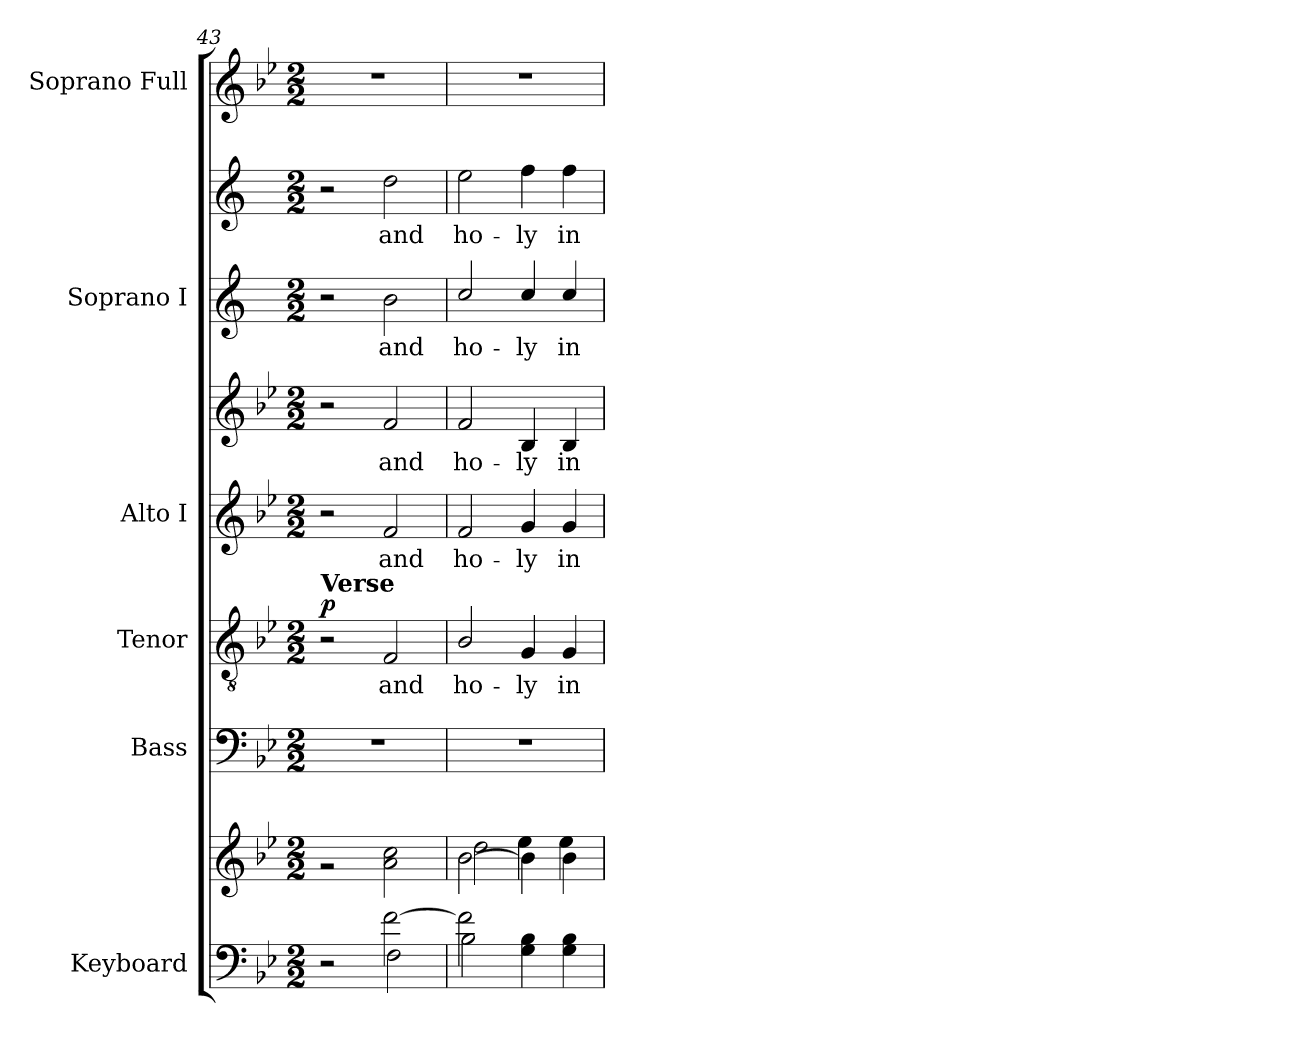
**kern	**kern	**kern	**kern	**text	**dynam	**kern	**text	**kern	**text	**kern	**text	**kern	**text	**kern
*part6	*part6	*part5	*part4	*part4	*part4	*part3	*part3	*part3	*part3	*part2	*part2	*part2	*part2	*part1
*staff9	*staff8	*staff7	*staff6	*staff6	*staff6	*staff5	*staff5	*staff4	*staff4	*staff3	*staff3	*staff2	*staff2	*staff1
*I"Keyboard	*	*I"Bass	*I"Tenor	*	*	*I"Alto I	*	*	*	*I"Soprano I	*	*	*	*I"Soprano Full
*	*	*I'B	*I'T	*	*	*I'A	*	*	*	*I'S	*	*	*	*I'S
*clefF4	*clefG2	*clefF4	*clefGv2	*	*	*clefG2	*	*clefG2	*	*clefG2	*	*clefG2	*	*clefG2
*	*	*	*	*	*	*	*	*	*	*ITrd1c2	*	*ITrd1c2	*	*
*k[b-e-]	*k[b-e-]	*k[b-e-]	*k[b-e-]	*	*	*k[b-e-]	*	*k[b-e-]	*	*k[b-e-]	*	*k[b-e-]	*	*k[b-e-]
*B-:	*B-:	*B-:	*B-:	*	*	*B-:	*	*B-:	*	*B-:	*	*B-:	*	*B-:
*M2/2	*M2/2	*M2/2	*M2/2	*	*	*M2/2	*	*M2/2	*	*M2/2	*	*M2/2	*	*M2/2
=43	=43	=43	=43	=43	=43	=43	=43	=43	=43	=43	=43	=43	=43	=43
*^	*^	*	*	*	*	*	*	*	*	*	*	*	*	*
!	!	!	!	!	!LO:TX:a:B:t=Verse	!	!	!	!	!	!	!	!	!	!	!
!	!	!	!	!	!	!	!LO:DY:b	!	!	!	!	!	!	!	!	!
2r	2ryy	1ryy	2r	1r	2r	.	p	2r	.	2r	.	2r	.	2r	.	1r
!	!	!	!	!	!	!LO:LY:b	!	!	!LO:LY:b	!	!LO:LY:b	!	!LO:LY:b	!	!LO:LY:b	!
[2f\	2F\	.	2a\ 2cc\	.	2F	and	.	2f	and	2f	and	2a	and	2cc	and	.
=44	=44	=44	=44	=44	=44	=44	=44	=44	=44	=44	=44	=44	=44	=44	=44	=44
!	!	!	!	!	!	!LO:LY:b	!	!	!LO:LY:b	!	!LO:LY:b	!	!LO:LY:b	!	!LO:LY:b	!
2f\]	2B-\	[2b-\	2dd\	1r	2B-/	ho-	.	2f	ho-	2f	ho-	2b-/	ho-	2dd	ho-	1r
!	!	!	!	!	!	!LO:LY:b	!	!	!LO:LY:b	!	!LO:LY:b	!	!LO:LY:b	!	!LO:LY:b	!
4G\ 4B-\	2ryy	4b-\]	4ee-\	.	4G	-ly	.	4g	-ly	4B-	-ly	4b-/	-ly	4ee-	-ly	.
!	!	!	!	!	!	!LO:LY:b	!	!	!LO:LY:b	!	!LO:LY:b	!	!LO:LY:b	!	!LO:LY:b	!
4G\ 4B-\	.	4b-\	4ee-\	.	4G	in	.	4g	in	4B-	in	4b-/	in	4ee-	in	.
*v	*v	*	*	*	*	*	*	*	*	*	*	*	*	*	*	*
*	*v	*v	*	*	*	*	*	*	*	*	*	*	*	*	*
=	=	=	=	=	=	=	=	=	=	=	=	=	=	=
*-	*-	*-	*-	*-	*-	*-	*-	*-	*-	*-	*-	*-	*-	*-
